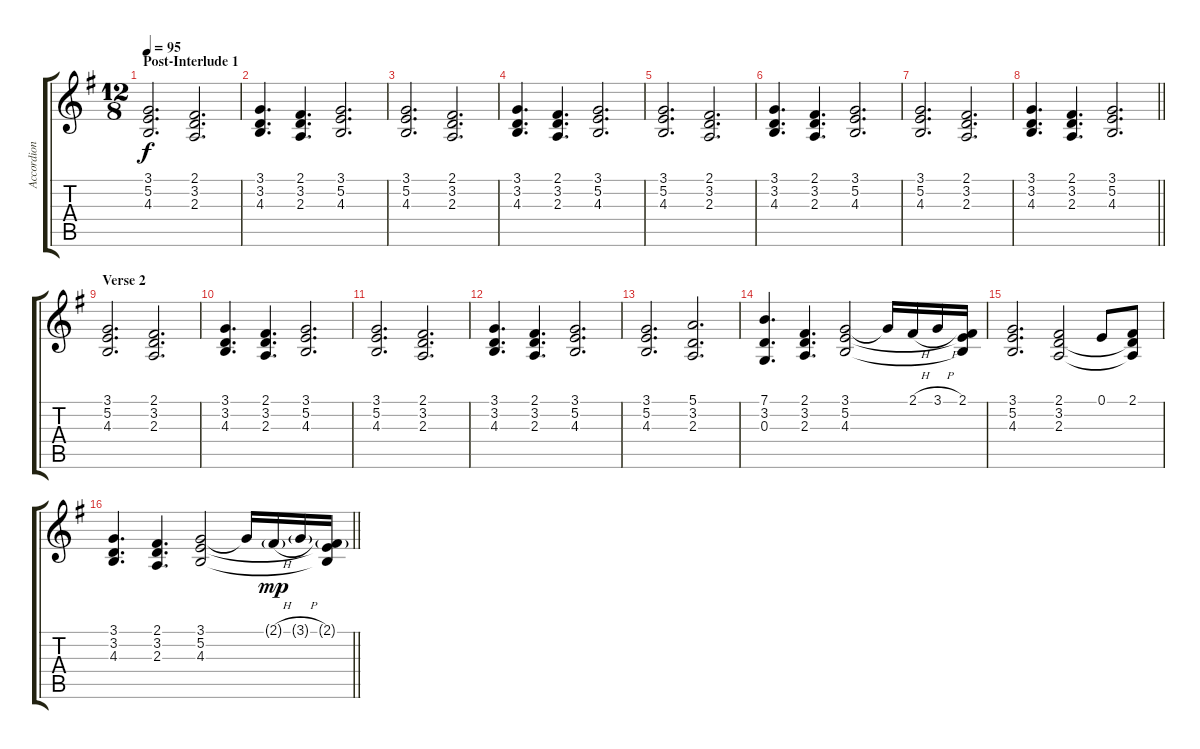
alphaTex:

\track ("Accordion" "Accordion") {instrument accordion}
\staff {score tabs}
\tuning (E4 B3 G3 D3 A2 E2) {hide}
\ts (12 8)
\section ("" "Post-Interlude 1")
\tempo 95
\clef g2
\ks eminor
(3.1 5.2 4.3).2{d dy f} (2.1 3.2 2.3).2{d} |
(3.1 3.2 4.3).4{d} (2.1 3.2 2.3).4{d} (3.1 5.2 4.3).2{d} |
(3.1 5.2 4.3).2{d} (2.1 3.2 2.3).2{d} |
(3.1 3.2 4.3).4{d} (2.1 3.2 2.3).4{d} (3.1 5.2 4.3).2{d} |
(3.1 5.2 4.3).2{d} (2.1 3.2 2.3).2{d} |
(3.1 3.2 4.3).4{d} (2.1 3.2 2.3).4{d} (3.1 5.2 4.3).2{d} |
(3.1 5.2 4.3).2{d} (2.1 3.2 2.3).2{d} |
\barLineRight lightlight
(3.1 3.2 4.3).4{d} (2.1 3.2 2.3).4{d} (3.1 5.2 4.3).2{d} |
\section ("" "Verse 2")
(3.1 5.2 4.3).2{d} (2.1 3.2 2.3).2{d} |
(3.1 3.2 4.3).4{d} (2.1 3.2 2.3).4{d} (3.1 5.2 4.3).2{d} |
(3.1 5.2 4.3).2{d} (2.1 3.2 2.3).2{d} |
(3.1 3.2 4.3).4{d} (2.1 3.2 2.3).4{d} (3.1 5.2 4.3).2{d} |
(3.1 5.2 4.3).2{d} (5.1 3.2 2.3).2{d} |
(7.1 3.2 0.3).4{d} (2.1 3.2 2.3).4{d} (3.1 5.2 4.3).2 3.1{t}.16 2.1{h}.16 3.1{h}.16 (2.1 5.2{t} 4.3{t}).16 |
(3.1 5.2 4.3).2{d} (2.1 3.2 2.3).2 0.1.8 (2.1 3.2{t} 2.3{t}).8 |
\barLineRight lightlight
(3.1 3.2 4.3).4{d} (2.1 3.2 2.3).4{d} (3.1 5.2 4.3).2 3.1{t}.16 2.1{h g}.16{dy mp} 3.1{h g}.16 (2.1{g} 5.2{t} 4.3{t}).16
